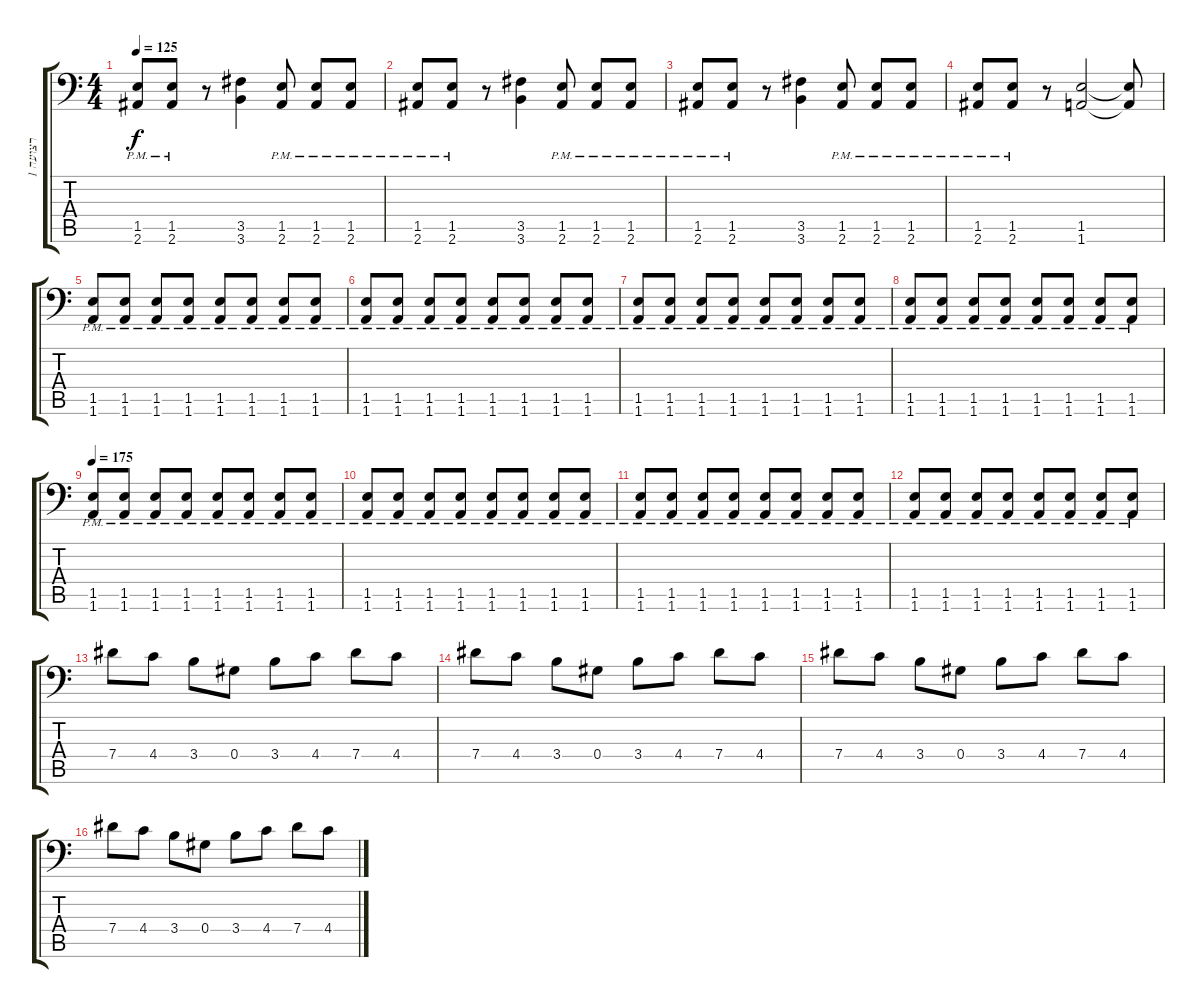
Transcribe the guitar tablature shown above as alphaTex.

\track ("רצועה 1" "רצועה 1") {instrument distortionguitar}
\staff {score tabs}
\tuning (Bb3 F3 Db3 Ab2 Eb2 Ab1) {hide}
\ts (4 4)
\tempo 125
\clef f4
\ks c
(1.5{pm} 2.6{pm}).8{dy f} (1.5{pm} 2.6{pm}).8 r.8 (3.5 3.6).4 (1.5{pm} 2.6{pm}).8 (1.5{pm} 2.6{pm}).8 (1.5{pm} 2.6{pm}).8 |
(1.5{pm} 2.6{pm}).8 (1.5{pm} 2.6{pm}).8 r.8 (3.5 3.6).4 (1.5{pm} 2.6{pm}).8 (1.5{pm} 2.6{pm}).8 (1.5{pm} 2.6{pm}).8 |
(1.5{pm} 2.6{pm}).8 (1.5{pm} 2.6{pm}).8 r.8 (3.5 3.6).4 (1.5{pm} 2.6{pm}).8 (1.5{pm} 2.6{pm}).8 (1.5{pm} 2.6{pm}).8 |
(1.5{pm} 2.6{pm}).8 (1.5{pm} 2.6{pm}).8 r.8 (1.5 1.6).2 (1.5{t} 1.6{t}).8 |
(1.5{pm} 1.6{pm}).8 (1.5{pm} 1.6{pm}).8 (1.5{pm} 1.6{pm}).8 (1.5{pm} 1.6{pm}).8 (1.5{pm} 1.6{pm}).8 (1.5{pm} 1.6{pm}).8 (1.5{pm} 1.6{pm}).8 (1.5{pm} 1.6{pm}).8 |
(1.5{pm} 1.6{pm}).8 (1.5{pm} 1.6{pm}).8 (1.5{pm} 1.6{pm}).8 (1.5{pm} 1.6{pm}).8 (1.5{pm} 1.6{pm}).8 (1.5{pm} 1.6{pm}).8 (1.5{pm} 1.6{pm}).8 (1.5{pm} 1.6{pm}).8 |
(1.5{pm} 1.6{pm}).8 (1.5{pm} 1.6{pm}).8 (1.5{pm} 1.6{pm}).8 (1.5{pm} 1.6{pm}).8 (1.5{pm} 1.6{pm}).8 (1.5{pm} 1.6{pm}).8 (1.5{pm} 1.6{pm}).8 (1.5{pm} 1.6{pm}).8 |
(1.5{pm} 1.6{pm}).8 (1.5{pm} 1.6{pm}).8 (1.5{pm} 1.6{pm}).8 (1.5{pm} 1.6{pm}).8 (1.5{pm} 1.6{pm}).8 (1.5{pm} 1.6{pm}).8 (1.5{pm} 1.6{pm}).8 (1.5{pm} 1.6{pm}).8 |
\tempo 175
(1.5{pm} 1.6{pm}).8 (1.5{pm} 1.6{pm}).8 (1.5{pm} 1.6{pm}).8 (1.5{pm} 1.6{pm}).8 (1.5{pm} 1.6{pm}).8 (1.5{pm} 1.6{pm}).8 (1.5{pm} 1.6{pm}).8 (1.5{pm} 1.6{pm}).8 |
(1.5{pm} 1.6{pm}).8 (1.5{pm} 1.6{pm}).8 (1.5{pm} 1.6{pm}).8 (1.5{pm} 1.6{pm}).8 (1.5{pm} 1.6{pm}).8 (1.5{pm} 1.6{pm}).8 (1.5{pm} 1.6{pm}).8 (1.5{pm} 1.6{pm}).8 |
(1.5{pm} 1.6{pm}).8 (1.5{pm} 1.6{pm}).8 (1.5{pm} 1.6{pm}).8 (1.5{pm} 1.6{pm}).8 (1.5{pm} 1.6{pm}).8 (1.5{pm} 1.6{pm}).8 (1.5{pm} 1.6{pm}).8 (1.5{pm} 1.6{pm}).8 |
(1.5{pm} 1.6{pm}).8 (1.5{pm} 1.6{pm}).8 (1.5{pm} 1.6{pm}).8 (1.5{pm} 1.6{pm}).8 (1.5{pm} 1.6{pm}).8 (1.5{pm} 1.6{pm}).8 (1.5{pm} 1.6{pm}).8 (1.5{pm} 1.6{pm}).8 |
7.4.8 4.4.8 3.4.8 0.4.8 3.4.8 4.4.8 7.4.8 4.4.8 |
7.4.8 4.4.8 3.4.8 0.4.8 3.4.8 4.4.8 7.4.8 4.4.8 |
7.4.8 4.4.8 3.4.8 0.4.8 3.4.8 4.4.8 7.4.8 4.4.8 |
7.4.8 4.4.8 3.4.8 0.4.8 3.4.8 4.4.8 7.4.8 4.4.8
